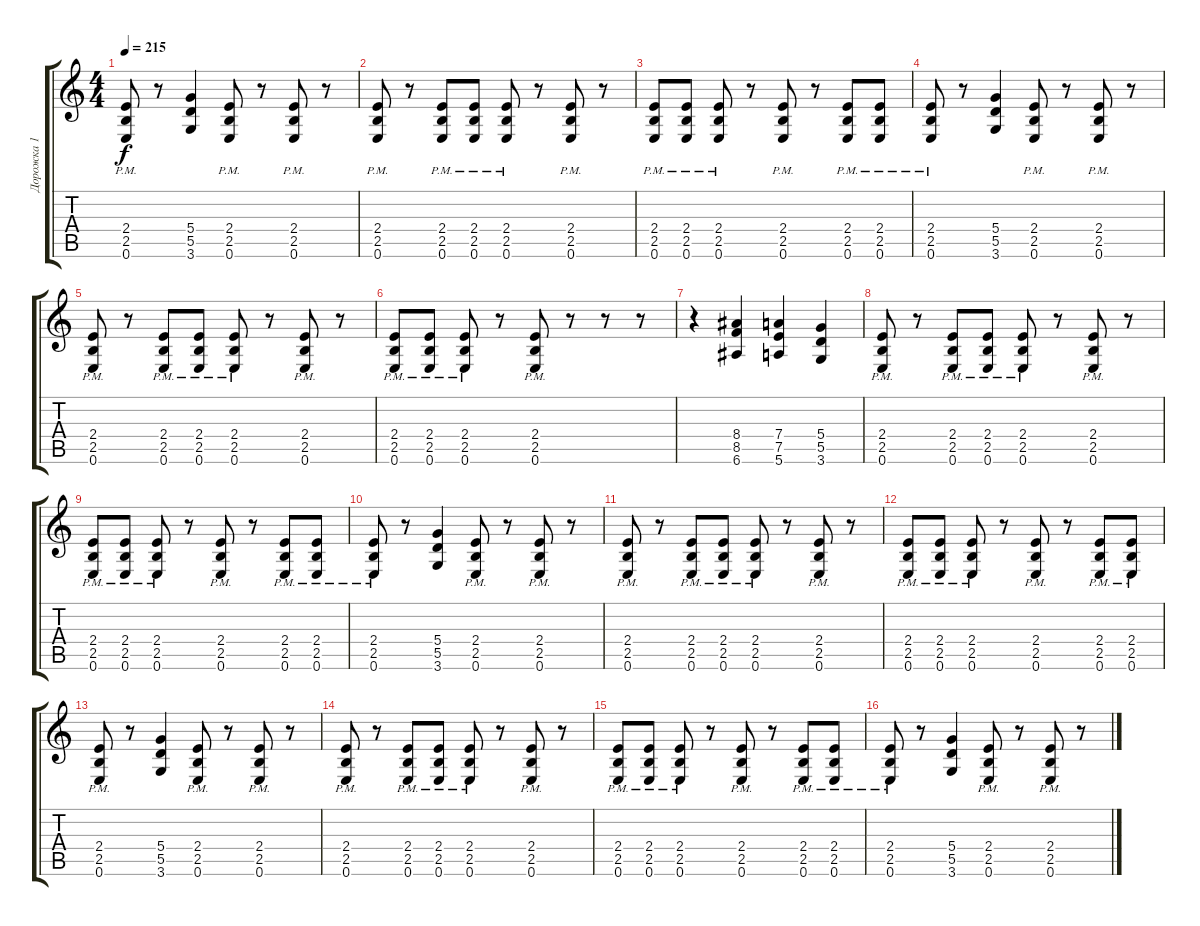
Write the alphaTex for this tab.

\track ("Дорожка 1" "Дорожка 1") {instrument distortionguitar}
\staff {score tabs}
\tuning (E4 B3 G3 D3 A2 E2) {hide}
\ts (4 4)
\tempo 215
\clef g2
\ks c
(2.4{pm} 2.5{pm} 0.6{pm}).8{dy f} r.8 (5.4 5.5 3.6).4 (2.4{pm} 2.5{pm} 0.6{pm}).8 r.8 (2.4{pm} 2.5{pm} 0.6{pm}).8 r.8 |
(2.4{pm} 2.5{pm} 0.6{pm}).8 r.8 (2.4{pm} 2.5{pm} 0.6{pm}).8 (2.4{pm} 2.5{pm} 0.6{pm}).8 (2.4{pm} 2.5{pm} 0.6{pm}).8 r.8 (2.4{pm} 2.5{pm} 0.6{pm}).8 r.8 |
(2.4{pm} 2.5{pm} 0.6{pm}).8 (2.4{pm} 2.5{pm} 0.6{pm}).8 (2.4{pm} 2.5{pm} 0.6{pm}).8 r.8 (2.4{pm} 2.5{pm} 0.6{pm}).8 r.8 (2.4{pm} 2.5{pm} 0.6{pm}).8 (2.4{pm} 2.5{pm} 0.6{pm}).8 |
(2.4{pm} 2.5{pm} 0.6{pm}).8 r.8 (5.4 5.5 3.6).4 (2.4{pm} 2.5{pm} 0.6{pm}).8 r.8 (2.4{pm} 2.5{pm} 0.6{pm}).8 r.8 |
(2.4{pm} 2.5{pm} 0.6{pm}).8 r.8 (2.4{pm} 2.5{pm} 0.6{pm}).8 (2.4{pm} 2.5{pm} 0.6{pm}).8 (2.4{pm} 2.5{pm} 0.6{pm}).8 r.8 (2.4{pm} 2.5{pm} 0.6{pm}).8 r.8 |
(2.4{pm} 2.5{pm} 0.6{pm}).8 (2.4{pm} 2.5{pm} 0.6{pm}).8 (2.4{pm} 2.5{pm} 0.6{pm}).8 r.8 (2.4{pm} 2.5{pm} 0.6{pm}).8 r.8 r.8 r.8 |
r.4 (8.4 8.5 6.6).4 (7.4 7.5 5.6).4 (5.4 5.5 3.6).4 |
(2.4{pm} 2.5{pm} 0.6{pm}).8 r.8 (2.4{pm} 2.5{pm} 0.6{pm}).8 (2.4{pm} 2.5{pm} 0.6{pm}).8 (2.4{pm} 2.5{pm} 0.6{pm}).8 r.8 (2.4{pm} 2.5{pm} 0.6{pm}).8 r.8 |
(2.4{pm} 2.5{pm} 0.6{pm}).8 (2.4{pm} 2.5{pm} 0.6{pm}).8 (2.4{pm} 2.5{pm} 0.6{pm}).8 r.8 (2.4{pm} 2.5{pm} 0.6{pm}).8 r.8 (2.4{pm} 2.5{pm} 0.6{pm}).8 (2.4{pm} 2.5{pm} 0.6{pm}).8 |
(2.4{pm} 2.5{pm} 0.6{pm}).8 r.8 (5.4 5.5 3.6).4 (2.4{pm} 2.5{pm} 0.6{pm}).8 r.8 (2.4{pm} 2.5{pm} 0.6{pm}).8 r.8 |
(2.4{pm} 2.5{pm} 0.6{pm}).8 r.8 (2.4{pm} 2.5{pm} 0.6{pm}).8 (2.4{pm} 2.5{pm} 0.6{pm}).8 (2.4{pm} 2.5{pm} 0.6{pm}).8 r.8 (2.4{pm} 2.5{pm} 0.6{pm}).8 r.8 |
(2.4{pm} 2.5{pm} 0.6{pm}).8 (2.4{pm} 2.5{pm} 0.6{pm}).8 (2.4{pm} 2.5{pm} 0.6{pm}).8 r.8 (2.4{pm} 2.5{pm} 0.6{pm}).8 r.8 (2.4{pm} 2.5{pm} 0.6{pm}).8 (2.4{pm} 2.5{pm} 0.6{pm}).8 |
(2.4{pm} 2.5{pm} 0.6{pm}).8 r.8 (5.4 5.5 3.6).4 (2.4{pm} 2.5{pm} 0.6{pm}).8 r.8 (2.4{pm} 2.5{pm} 0.6{pm}).8 r.8 |
(2.4{pm} 2.5{pm} 0.6{pm}).8 r.8 (2.4{pm} 2.5{pm} 0.6{pm}).8 (2.4{pm} 2.5{pm} 0.6{pm}).8 (2.4{pm} 2.5{pm} 0.6{pm}).8 r.8 (2.4{pm} 2.5{pm} 0.6{pm}).8 r.8 |
(2.4{pm} 2.5{pm} 0.6{pm}).8 (2.4{pm} 2.5{pm} 0.6{pm}).8 (2.4{pm} 2.5{pm} 0.6{pm}).8 r.8 (2.4{pm} 2.5{pm} 0.6{pm}).8 r.8 (2.4{pm} 2.5{pm} 0.6{pm}).8 (2.4{pm} 2.5{pm} 0.6{pm}).8 |
(2.4{pm} 2.5{pm} 0.6{pm}).8 r.8 (5.4 5.5 3.6).4 (2.4{pm} 2.5{pm} 0.6{pm}).8 r.8 (2.4{pm} 2.5{pm} 0.6{pm}).8 r.8
